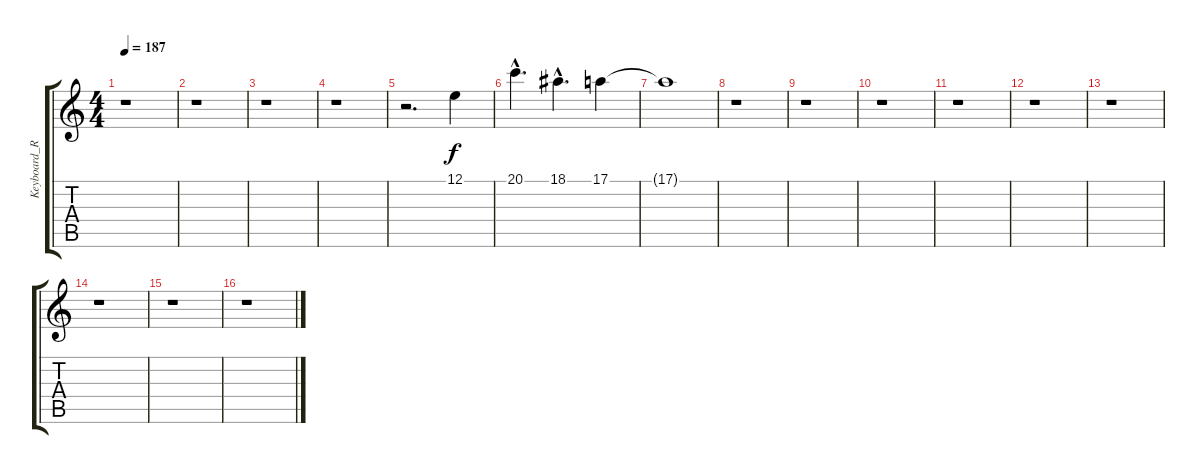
\track ("Keyboard_R" "Keyboard_R") {instrument acousticgrandpiano}
\staff {score tabs}
\tuning (E4 B3 G3 D3 A2 E2) {hide}
\ts (4 4)
\tempo 187
\clef g2
\ks c
r.1{dy f} |
r.1 |
r.1 |
r.1 |
r.2{d} 12.1.4 |
20.1{hac}.4{d} 18.1{hac}.4{d} 17.1.4 |
17.1{t}.1 |
r.1 |
r.1 |
r.1 |
r.1 |
r.1 |
r.1 |
r.1 |
r.1 |
r.1
